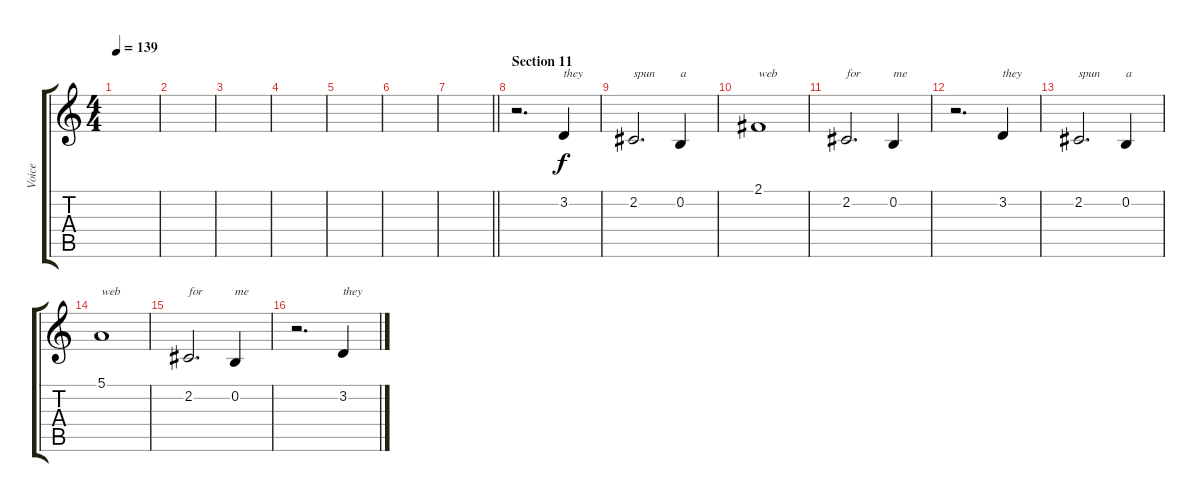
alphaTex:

\track ("Voice" "Voice") {instrument acousticgrandpiano}
\staff {score tabs}
\tuning (E4 B3 G3 D3 A2 E2) {hide}
\ts (4 4)
\tempo 139
\clef g2
\ks c
|
|
|
|
|
|
\barLineRight lightlight
|
\section ("" "Section 11")
r.2{d} 3.2.4{txt "they"} |
2.2.2{d txt "spun"} 0.2.4{txt "a"} |
2.1.1{txt "web"} |
2.2.2{d txt "for"} 0.2.4{txt "me"} |
r.2{d} 3.2.4{txt "they"} |
2.2.2{d txt "spun"} 0.2.4{txt "a"} |
5.1.1{txt "web"} |
2.2.2{d txt "for"} 0.2.4{txt "me"} |
r.2{d} 3.2.4{txt "they"}
